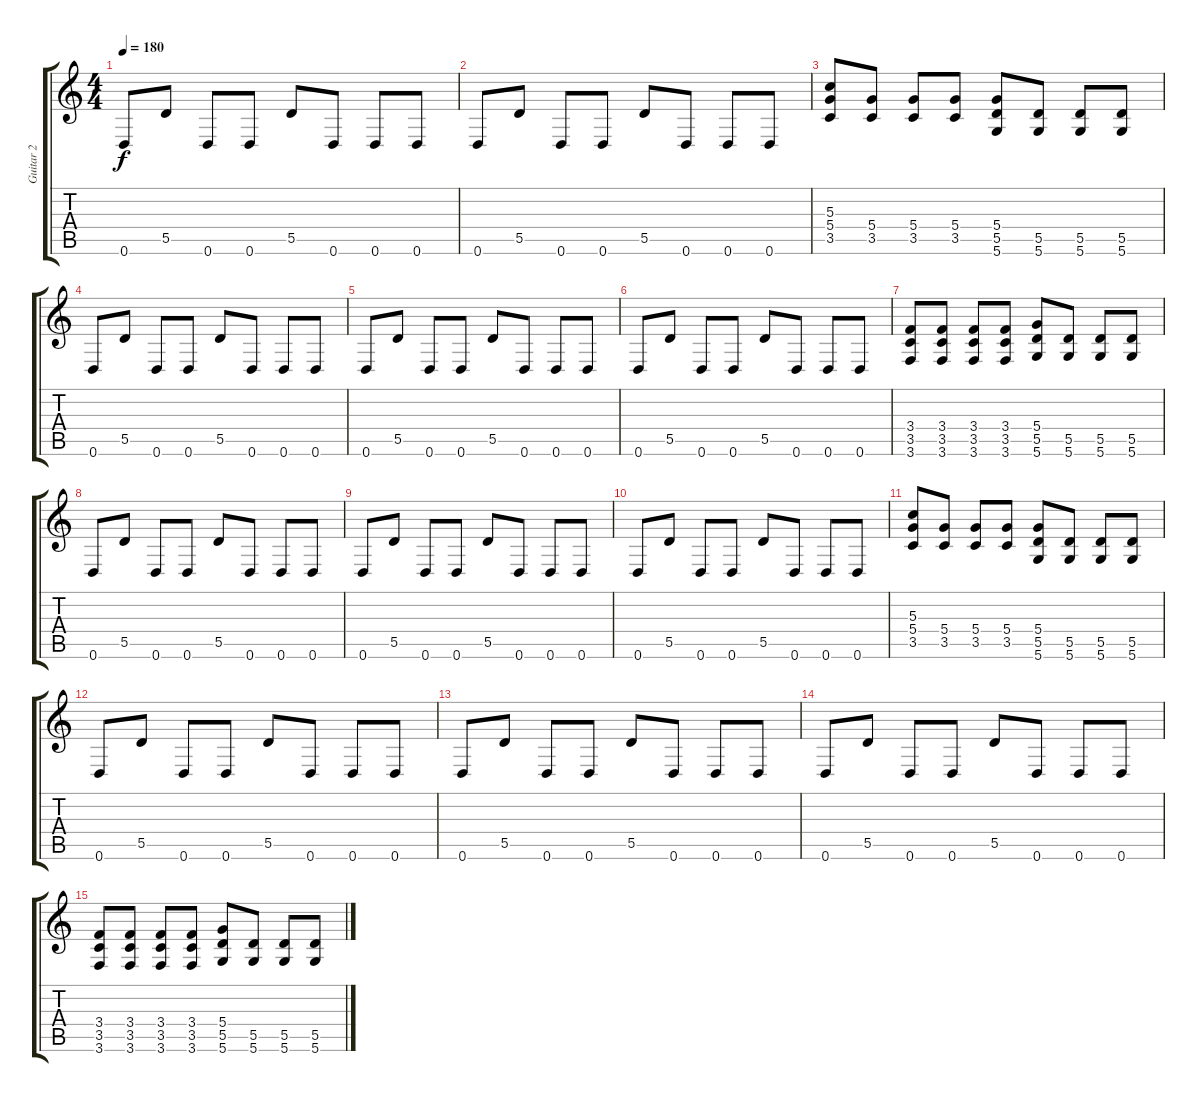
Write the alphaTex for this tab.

\track ("Guitar 2" "Guitar 2") {instrument distortionguitar}
\staff {score tabs}
\tuning (E4 B3 G3 D3 A2 D2) {hide}
\ts (4 4)
\tempo 180
\clef g2
\ks c
0.6.8{dy f} 5.5.8 0.6.8 0.6.8 5.5.8 0.6.8 0.6.8 0.6.8 |
0.6.8 5.5.8 0.6.8 0.6.8 5.5.8 0.6.8 0.6.8 0.6.8 |
(5.3 5.4 3.5).8 (5.4 3.5).8 (5.4 3.5).8 (5.4 3.5).8 (5.4 5.5 5.6).8 (5.5 5.6).8 (5.5 5.6).8 (5.5 5.6).8 |
0.6.8 5.5.8 0.6.8 0.6.8 5.5.8 0.6.8 0.6.8 0.6.8 |
0.6.8 5.5.8 0.6.8 0.6.8 5.5.8 0.6.8 0.6.8 0.6.8 |
0.6.8 5.5.8 0.6.8 0.6.8 5.5.8 0.6.8 0.6.8 0.6.8 |
(3.4 3.5 3.6).8 (3.4 3.5 3.6).8 (3.4 3.5 3.6).8 (3.4 3.5 3.6).8 (5.4 5.5 5.6).8 (5.5 5.6).8 (5.5 5.6).8 (5.5 5.6).8 |
0.6.8 5.5.8 0.6.8 0.6.8 5.5.8 0.6.8 0.6.8 0.6.8 |
0.6.8 5.5.8 0.6.8 0.6.8 5.5.8 0.6.8 0.6.8 0.6.8 |
0.6.8 5.5.8 0.6.8 0.6.8 5.5.8 0.6.8 0.6.8 0.6.8 |
(5.3 5.4 3.5).8 (5.4 3.5).8 (5.4 3.5).8 (5.4 3.5).8 (5.4 5.5 5.6).8 (5.5 5.6).8 (5.5 5.6).8 (5.5 5.6).8 |
0.6.8 5.5.8 0.6.8 0.6.8 5.5.8 0.6.8 0.6.8 0.6.8 |
0.6.8 5.5.8 0.6.8 0.6.8 5.5.8 0.6.8 0.6.8 0.6.8 |
0.6.8 5.5.8 0.6.8 0.6.8 5.5.8 0.6.8 0.6.8 0.6.8 |
(3.4 3.5 3.6).8 (3.4 3.5 3.6).8 (3.4 3.5 3.6).8 (3.4 3.5 3.6).8 (5.4 5.5 5.6).8 (5.5 5.6).8 (5.5 5.6).8 (5.5 5.6).8
